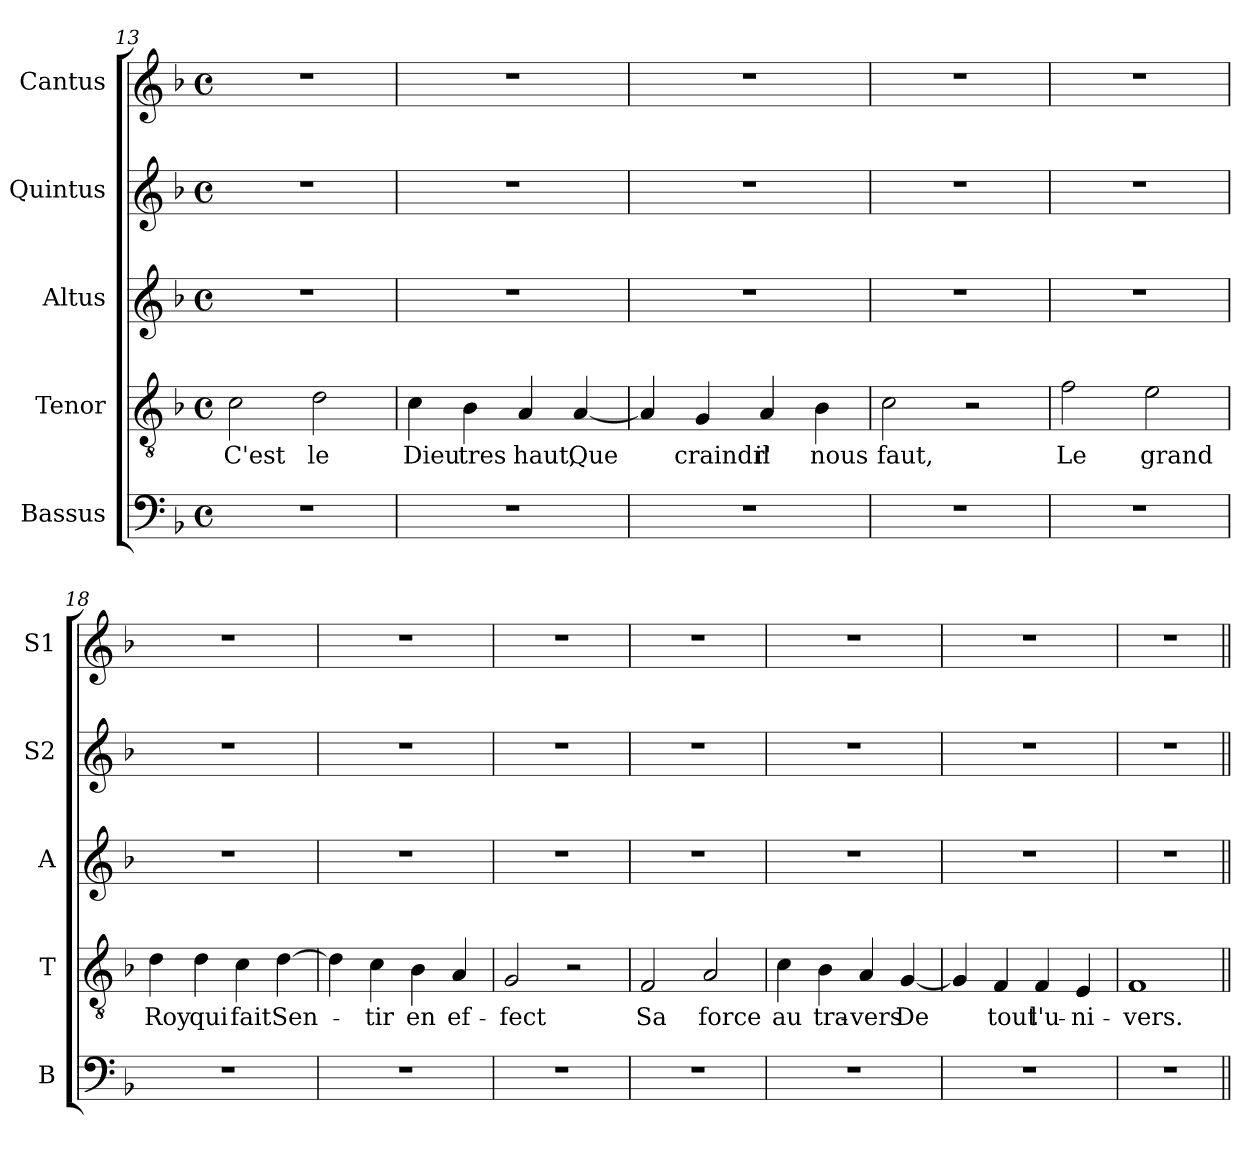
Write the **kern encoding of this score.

**kern	**kern	**text	**kern	**kern	**kern
*part5	*part4	*part4	*part3	*part2	*part1
*staff5	*staff4	*staff4	*staff3	*staff2	*staff1
*I"Bassus	*I"Tenor	*	*I"Altus	*I"Quintus	*I"Cantus
*I'B	*I'T	*	*I'A	*I'S2	*I'S1
!!LO:LB:g=z
*clefF4	*clefGv2	*	*clefG2	*clefG2	*clefG2
*k[b-]	*k[b-]	*	*k[b-]	*k[b-]	*k[b-]
*F:	*F:	*	*F:	*F:	*F:
*M4/4	*M4/4	*	*M4/4	*M4/4	*M4/4
*met(c)	*met(c)	*	*met(c)	*met(c)	*met(c)
=13	=13	=13	=13	=13	=13
!	!	!LO:LY:b	!	!	!
1r	2c\	C'est	1r	1r	1r
!	!	!LO:LY:b	!	!	!
.	2d\	le	.	.	.
=14	=14	=14	=14	=14	=14
!	!	!LO:LY:b	!	!	!
1r	4c\	Dieu	1r	1r	1r
!	!	!LO:LY:b	!	!	!
.	4B-\	tres	.	.	.
!	!	!LO:LY:b	!	!	!
.	4A/	haut,	.	.	.
!	!	!LO:LY:b	!	!	!
.	[4A/	Que	.	.	.
=15	=15	=15	=15	=15	=15
1r	4A/]	.	1r	1r	1r
!	!	!LO:LY:b	!	!	!
.	4G/	craindr'	.	.	.
!	!	!LO:LY:b	!	!	!
.	4A/	il	.	.	.
!	!	!LO:LY:b	!	!	!
.	4B-\	nous	.	.	.
=16	=16	=16	=16	=16	=16
!	!	!LO:LY:b	!	!	!
1r	2c\	faut,	1r	1r	1r
.	2r	.	.	.	.
=17	=17	=17	=17	=17	=17
!	!	!LO:LY:b	!	!	!
1r	2f\	Le	1r	1r	1r
!	!	!LO:LY:b	!	!	!
.	2e\	grand	.	.	.
=18	=18	=18	=18	=18	=18
!	!	!LO:LY:b	!	!	!
1r	4d\	Roy	1r	1r	1r
!	!	!LO:LY:b	!	!	!
.	4d\	qui	.	.	.
!	!	!LO:LY:b	!	!	!
.	4c\	fait	.	.	.
!	!	!LO:LY:b	!	!	!
.	[4d\	Sen-	.	.	.
!!LO:LB:g=z
=19	=19	=19	=19	=19	=19
1r	4d\]	.	1r	1r	1r
!	!	!LO:LY:b	!	!	!
.	4c\	-tir	.	.	.
!	!	!LO:LY:b	!	!	!
.	4B-\	en	.	.	.
!	!	!LO:LY:b	!	!	!
.	4A/	ef-	.	.	.
=20	=20	=20	=20	=20	=20
!	!	!LO:LY:b	!	!	!
1r	2G/	-fect	1r	1r	1r
.	2r	.	.	.	.
=21	=21	=21	=21	=21	=21
!	!	!LO:LY:b	!	!	!
1r	2F/	Sa	1r	1r	1r
!	!	!LO:LY:b	!	!	!
.	2A/	force	.	.	.
=22	=22	=22	=22	=22	=22
!	!	!LO:LY:b	!	!	!
1r	4c\	au	1r	1r	1r
!	!	!LO:LY:b	!	!	!
.	4B-\	tra-	.	.	.
!	!	!LO:LY:b	!	!	!
.	4A/	-vers	.	.	.
!	!	!LO:LY:b	!	!	!
.	[4G/	De	.	.	.
=23	=23	=23	=23	=23	=23
1r	4G/]	.	1r	1r	1r
!	!	!LO:LY:b	!	!	!
.	4F/	tout	.	.	.
!	!	!LO:LY:b	!	!	!
.	4F/	l'u-	.	.	.
!	!	!LO:LY:b	!	!	!
.	4E/	-ni-	.	.	.
=24	=24	=24	=24	=24	=24
!	!	!LO:LY:b	!	!	!
1r	1F	-vers.	1r	1r	1r
=||	=||	=||	=||	=||	=||
*-	*-	*-	*-	*-	*-
